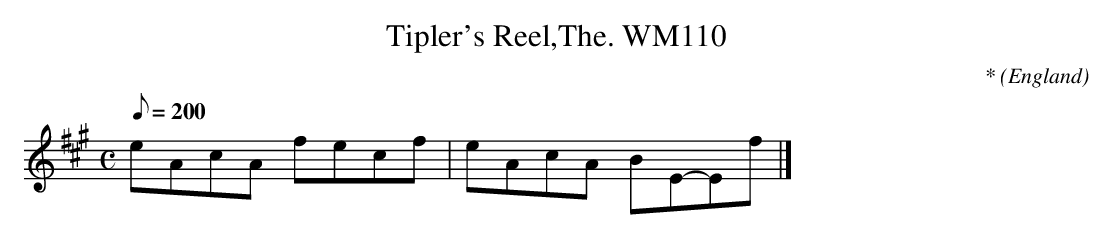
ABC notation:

X:1
T:Tipler's Reel,The. WM110
M:C
L:1/8
Q:200
C:*
O:England
W:
K:A
eAcA fecf|eAcA BE-Ef|]
